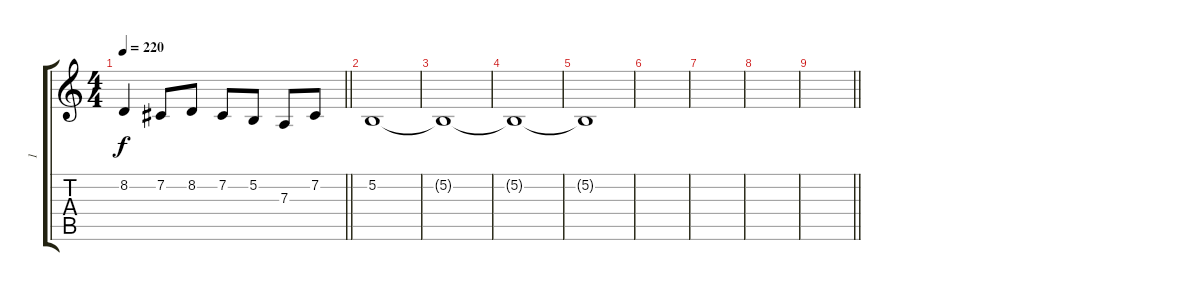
\track ("1" "1") {instrument piccolo}
\staff {score tabs}
\tuning (B3 Gb3 D3 A2 E2 B1) {hide}
\ts (4 4)
\tempo 220
\clef g2
\barLineRight lightlight
\ks c
8.2.4{dy f} 7.2.8 8.2.8 7.2.8 5.2.8 7.3.8 7.2.8 |
5.2.1{volume 0} |
5.2{t}.1 |
5.2{t}.1 |
5.2{t}.1 |
|
|
|
\barLineRight lightlight
